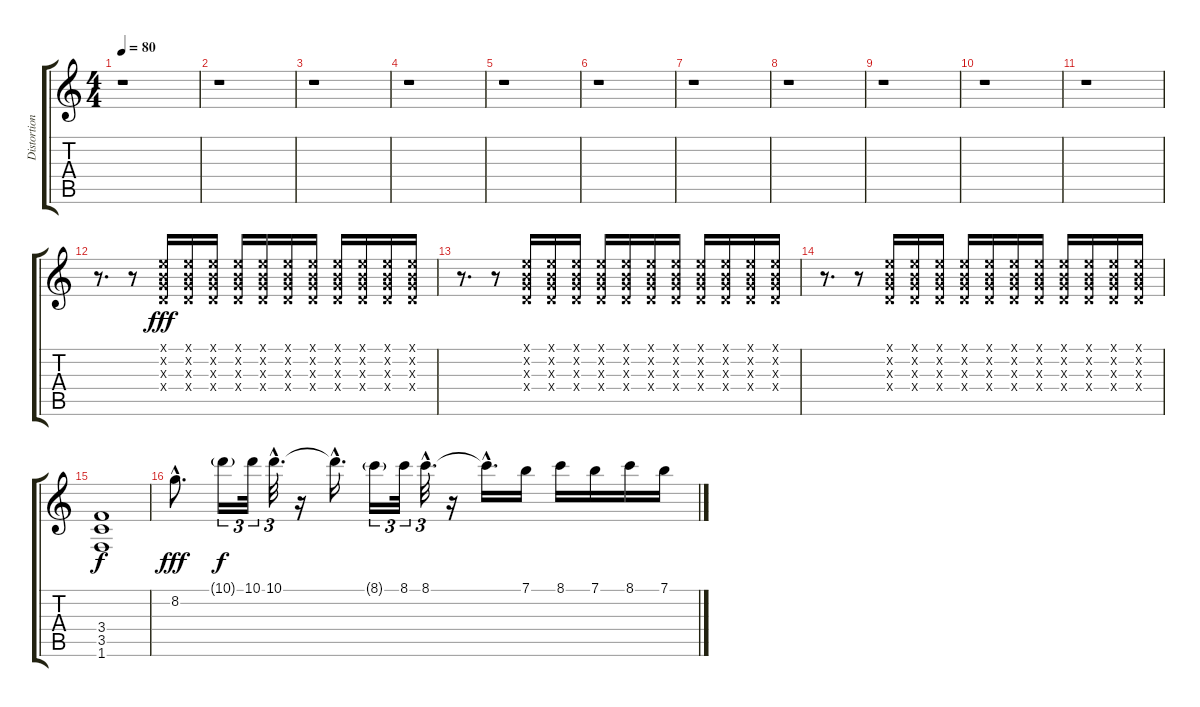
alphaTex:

\track ("Distortion Guitar(solo)" "Distortion") {instrument overdrivenguitar}
\staff {score tabs}
\tuning (E4 B3 G3 D3 A2 E2) {hide}
\ts (4 4)
\tempo 80
\clef g2
\ks c
r.1{dy fff} |
r.1 |
r.1 |
r.1 |
r.1 |
r.1 |
r.1 |
r.1 |
r.1 |
r.1 |
r.1 |
r.8{d volume 16} r.8 (0.1{x} 0.2{x} 0.3{x} 0.4{x}).16 (0.1{x} 0.2{x} 0.3{x} 0.4{x}).16 (0.1{x} 0.2{x} 0.3{x} 0.4{x}).16 (0.1{x} 0.2{x} 0.3{x} 0.4{x}).16 (0.1{x} 0.2{x} 0.3{x} 0.4{x}).16 (0.1{x} 0.2{x} 0.3{x} 0.4{x}).16 (0.1{x} 0.2{x} 0.3{x} 0.4{x}).16 (0.1{x} 0.2{x} 0.3{x} 0.4{x}).16 (0.1{x} 0.2{x} 0.3{x} 0.4{x}).16 (0.1{x} 0.2{x} 0.3{x} 0.4{x}).16 (0.1{x} 0.2{x} 0.3{x} 0.4{x}).16 |
r.8{d volume 16} r.8 (0.1{x} 0.2{x} 0.3{x} 0.4{x}).16 (0.1{x} 0.2{x} 0.3{x} 0.4{x}).16 (0.1{x} 0.2{x} 0.3{x} 0.4{x}).16 (0.1{x} 0.2{x} 0.3{x} 0.4{x}).16 (0.1{x} 0.2{x} 0.3{x} 0.4{x}).16 (0.1{x} 0.2{x} 0.3{x} 0.4{x}).16 (0.1{x} 0.2{x} 0.3{x} 0.4{x}).16 (0.1{x} 0.2{x} 0.3{x} 0.4{x}).16 (0.1{x} 0.2{x} 0.3{x} 0.4{x}).16 (0.1{x} 0.2{x} 0.3{x} 0.4{x}).16 (0.1{x} 0.2{x} 0.3{x} 0.4{x}).16 |
r.8{d volume 16} r.8 (0.1{x} 0.2{x} 0.3{x} 0.4{x}).16 (0.1{x} 0.2{x} 0.3{x} 0.4{x}).16 (0.1{x} 0.2{x} 0.3{x} 0.4{x}).16 (0.1{x} 0.2{x} 0.3{x} 0.4{x}).16 (0.1{x} 0.2{x} 0.3{x} 0.4{x}).16 (0.1{x} 0.2{x} 0.3{x} 0.4{x}).16 (0.1{x} 0.2{x} 0.3{x} 0.4{x}).16 (0.1{x} 0.2{x} 0.3{x} 0.4{x}).16 (0.1{x} 0.2{x} 0.3{x} 0.4{x}).16 (0.1{x} 0.2{x} 0.3{x} 0.4{x}).16 (0.1{x} 0.2{x} 0.3{x} 0.4{x}).16 |
(3.4 3.5 1.6).1{dy f} |
8.2{hac}.8{d dy fff volume 12 balance 8 instrument overdrivenguitar} 10.1{g}.16{tu (3 2) dy f} 10.1.32{tu (3 2)} 10.1{hac}.32{d tu (3 2)} r.16 10.1{hac t}.16{d} 8.1{g}.16{tu (3 2)} 8.1.32{tu (3 2)} 8.1{hac}.32{d tu (3 2)} r.16 8.1{hac t}.16{d} 7.1.16 8.1.16 7.1.16 8.1.16 7.1.16
